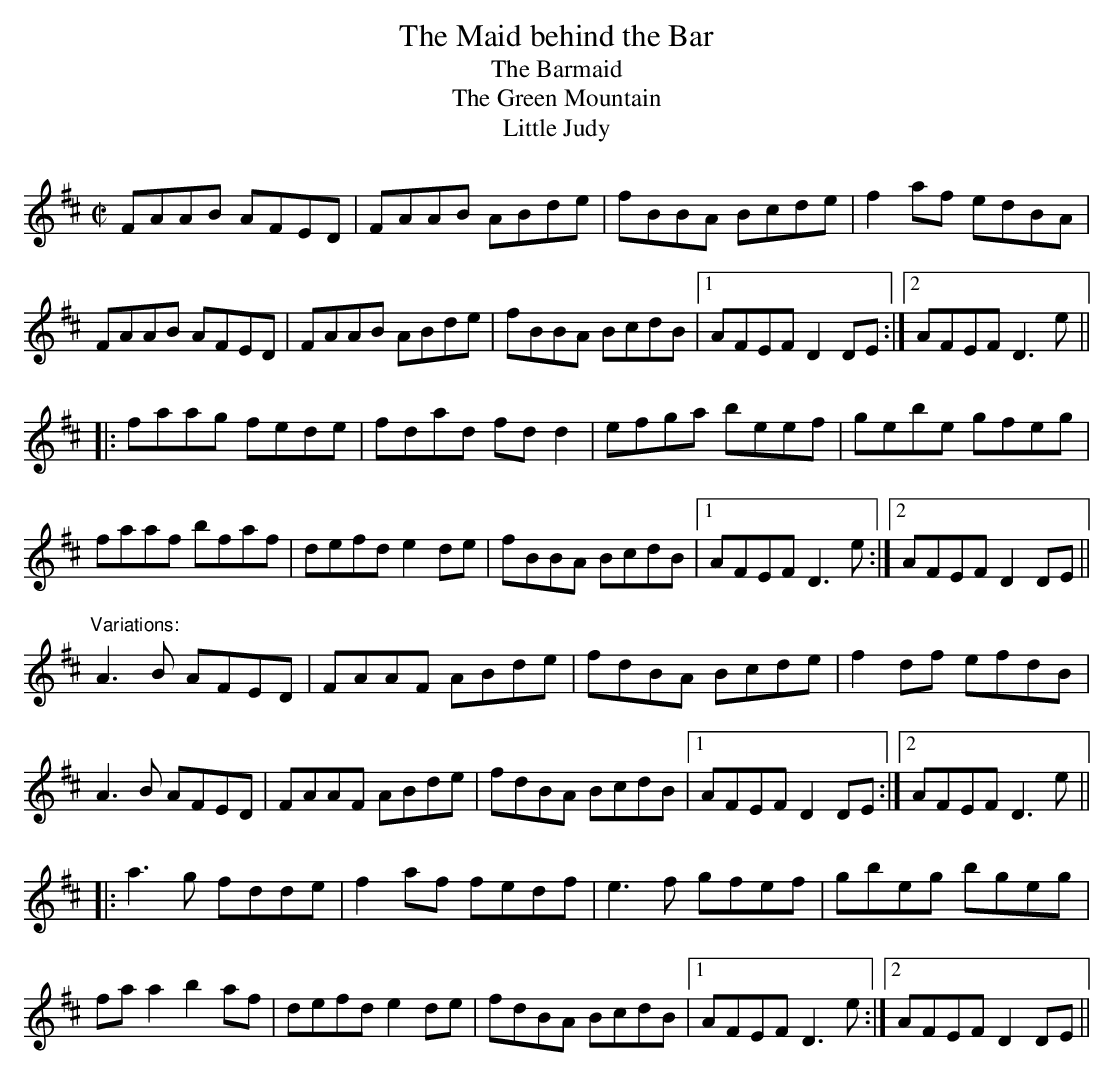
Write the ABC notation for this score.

X:1
T:Maid behind the Bar, The
T:Barmaid, The
T:Green Mountain, The
T:Little Judy
M:C|
K:D
FAAB AFED|FAAB ABde|fBBA Bcde|f2af edBA|
FAAB AFED|FAAB ABde|fBBA BcdB|1 AFEF D2DE:|2 AFEF D3e||
|:faag fede|fdad fdd2|efga beef|gebe gfeg|
faaf bfaf|defd e2de|fBBA BcdB|1 AFEF D3e:|2 AFEF D2DE||
"Variations:"
A3B AFED|FAAF ABde|fdBA Bcde|f2df efdB|
A3B AFED|FAAF ABde|fdBA BcdB|1 AFEF D2DE:|2 AFEF D3e||
|:a3g fdde|f2af fedf|e3f gfef|gbeg bgeg|
faa2 b2af|defd e2de|fdBA BcdB|1 AFEF D3e:|2 AFEF D2DE||
